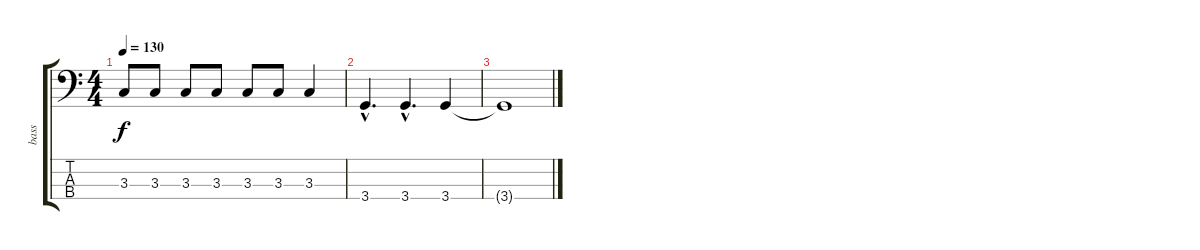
\track ("bass" "bass") {instrument electricbassfinger}
\staff {score tabs}
\tuning (G2 D2 A1 E1) {hide}
\ts (4 4)
\tempo 130
\clef f4
\ks c
3.3{t}.8{dy f} 3.3.8 3.3.8 3.3.8 3.3.8 3.3.8 3.3.4 |
3.4{hac}.4{d} 3.4{hac}.4{d} 3.4.4 |
3.4{t}.1
